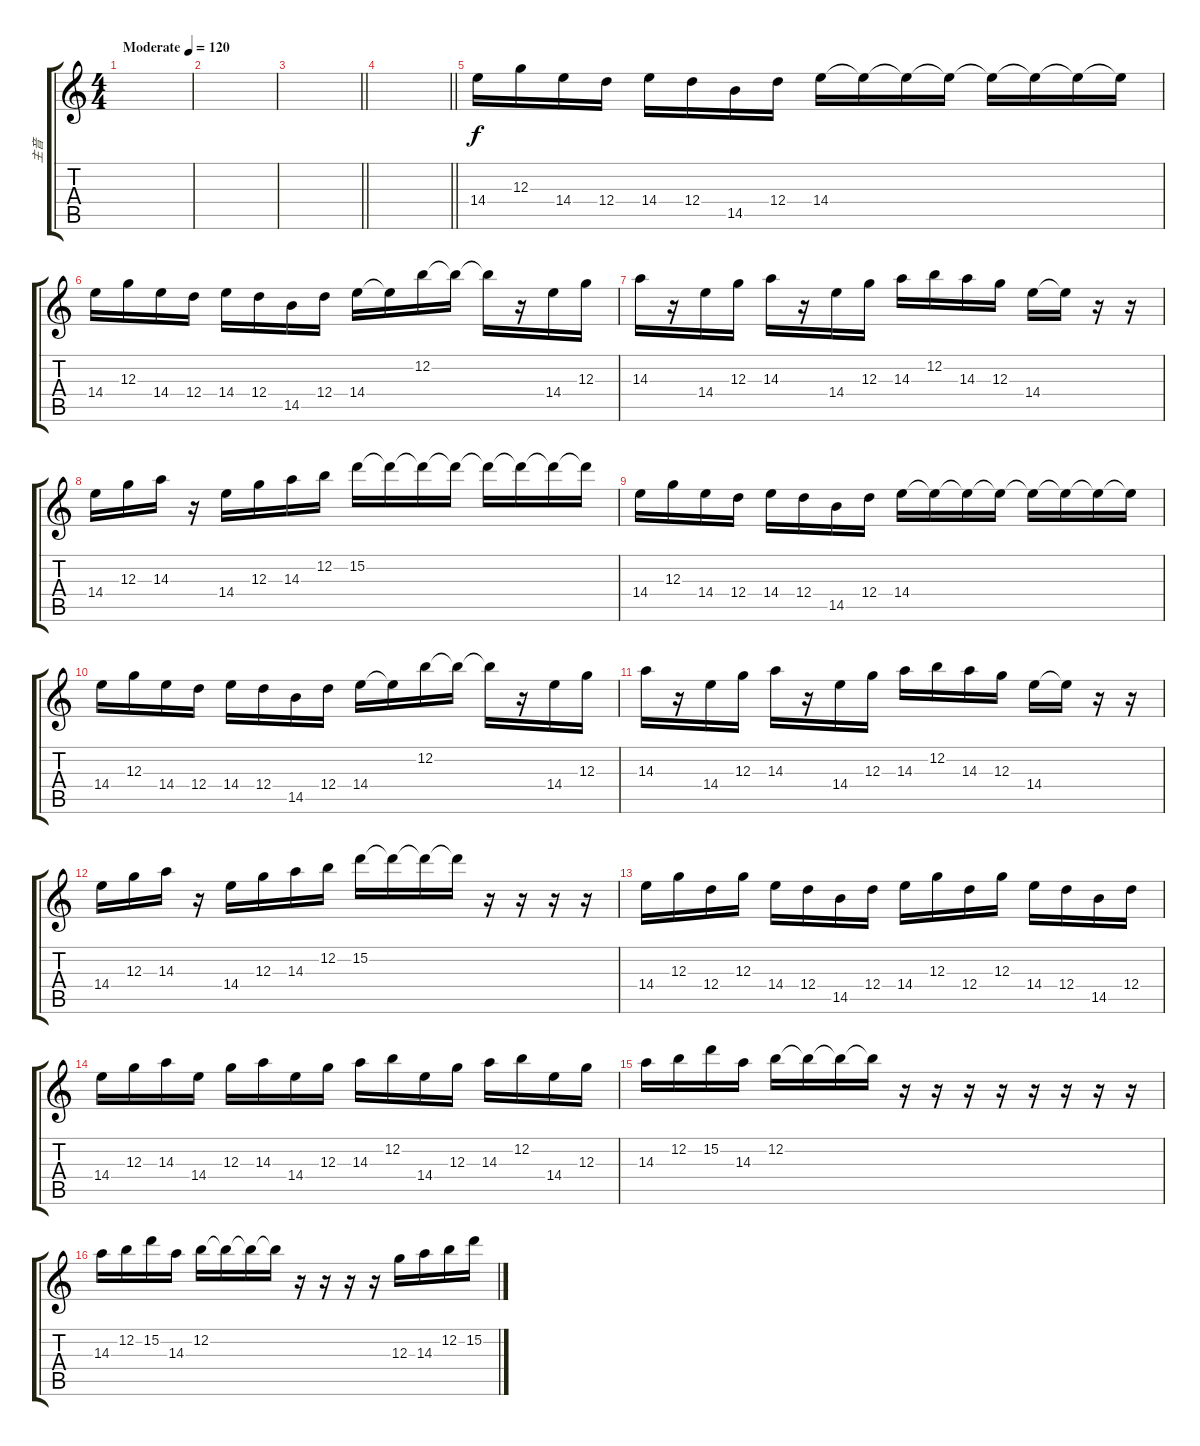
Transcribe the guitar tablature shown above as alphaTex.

\track ("主音" "主音") {instrument overdrivenguitar}
\staff {score tabs}
\tuning (E4 B3 G3 D3 A2 E2) {hide}
\ts (4 4)
\tempo (120 "Moderate")
\clef g2
\ks c
|
|
\barLineRight lightlight
|
\section ("" "")
\barLineRight lightlight
|
\section ("" "")
14.4.16{txt ""} 12.3.16 14.4.16 12.4.16 14.4.16 12.4.16 14.5.16 12.4.16 14.4.16 14.4{t}.16 14.4{t}.16 14.4{t}.16 14.4{t}.16 14.4{t}.16 14.4{t}.16 14.4{t}.16 |
14.4.16 12.3.16 14.4.16 12.4.16 14.4.16 12.4.16 14.5.16 12.4.16 14.4.16 14.4{t}.16 12.2.16 12.2{t}.16 12.2{t}.16 r.16 14.4.16 12.3.16{txt ""} |
14.3.16 r.16 14.4.16 12.3.16 14.3.16 r.16 14.4.16 12.3.16 14.3.16 12.2.16 14.3.16 12.3.16 14.4.16 14.4{t}.16 r.16 r.16 |
14.4.16 12.3.16 14.3.16 r.16 14.4.16 12.3.16 14.3.16 12.2.16 15.2.16 15.2{t}.16 15.2{t}.16 15.2{t}.16 15.2{t}.16 15.2{t}.16 15.2{t}.16 15.2{t}.16 |
14.4.16 12.3.16 14.4.16 12.4.16 14.4.16 12.4.16 14.5.16 12.4.16 14.4.16 14.4{t}.16 14.4{t}.16 14.4{t}.16 14.4{t}.16 14.4{t}.16 14.4{t}.16 14.4{t}.16 |
14.4.16 12.3.16{txt ""} 14.4.16 12.4.16 14.4.16 12.4.16 14.5.16 12.4.16 14.4.16 14.4{t}.16 12.2.16 12.2{t}.16 12.2{t}.16 r.16 14.4.16 12.3.16 |
14.3.16 r.16 14.4.16 12.3.16 14.3.16 r.16 14.4.16 12.3.16 14.3.16 12.2.16{txt ""} 14.3.16 12.3.16 14.4.16 14.4{t}.16 r.16 r.16 |
14.4.16 12.3.16 14.3.16 r.16 14.4.16 12.3.16 14.3.16 12.2.16 15.2.16 15.2{t}.16 15.2{t}.16 15.2{t}.16 r.16 r.16 r.16 r.16 |
14.4.16 12.3.16 12.4.16 12.3.16 14.4.16 12.4.16 14.5.16 12.4.16 14.4.16 12.3.16 12.4.16 12.3.16 14.4.16 12.4.16 14.5.16 12.4.16 |
14.4.16 12.3.16 14.3.16 14.4.16 12.3.16 14.3.16 14.4.16 12.3.16 14.3.16 12.2.16 14.4.16 12.3.16 14.3.16 12.2.16 14.4.16 12.3.16{txt ""} |
14.3.16 12.2.16 15.2.16 14.3.16 12.2.16 12.2{t}.16 12.2{t}.16 12.2{t}.16 r.16 r.16 r.16 r.16 r.16 r.16 r.16 r.16 |
14.3.16 12.2.16 15.2.16 14.3.16 12.2.16 12.2{t}.16 12.2{t}.16 12.2{t}.16 r.16 r.16 r.16 r.16 12.3.16{txt ""} 14.3.16 12.2.16 15.2.16
